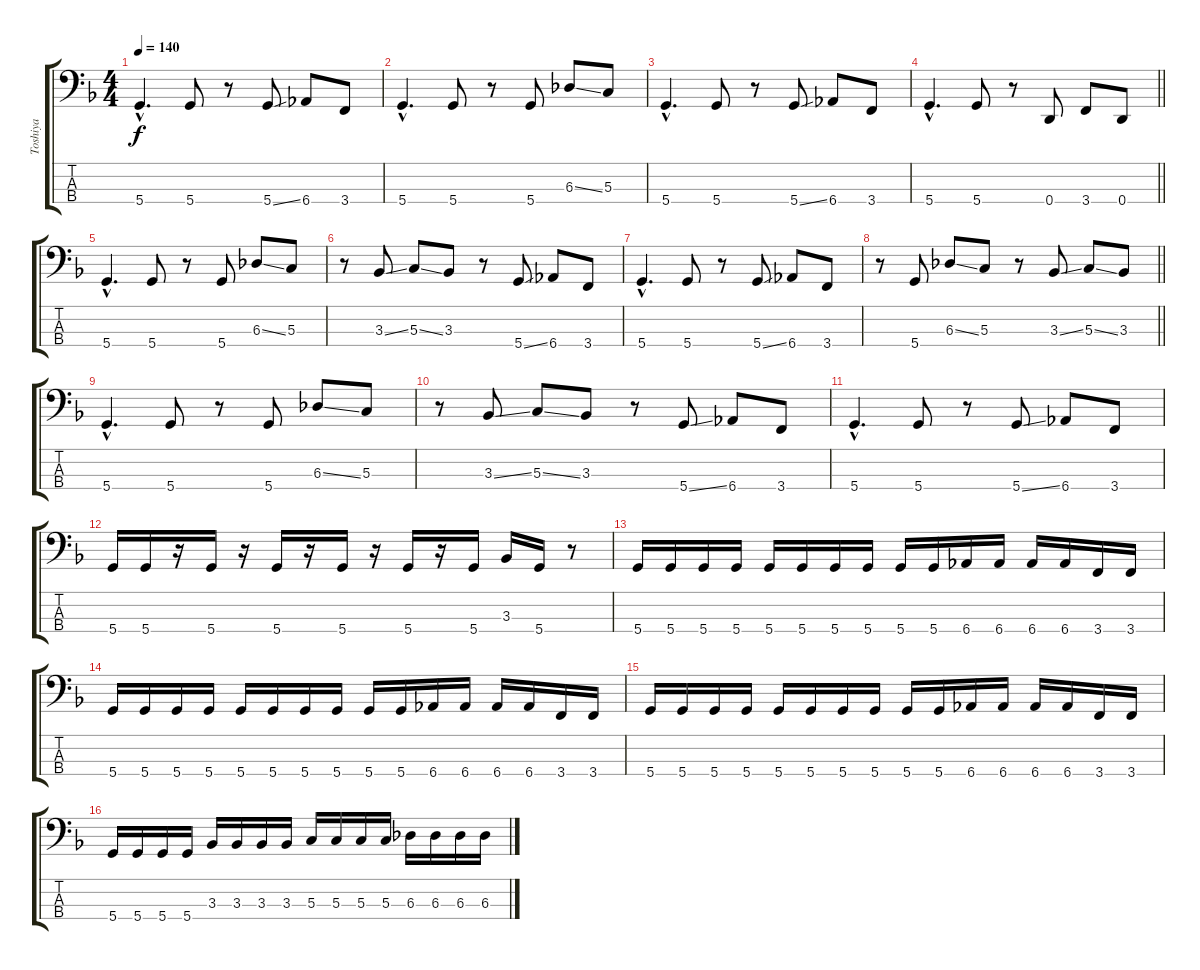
\track ("Toshiya" "Toshiya") {instrument electricbasspick}
\staff {score tabs}
\tuning (F2 C2 G1 D1) {hide}
\ts (4 4)
\tempo 140
\clef f4
\ks dminor
5.4{hac}.4{d dy f} 5.4.8 r.8 5.4{ss}.8 6.4.8 3.4.8 |
5.4{hac}.4{d} 5.4.8 r.8 5.4.8 6.3{ss}.8 5.3.8 |
5.4{hac}.4{d} 5.4.8 r.8 5.4{ss}.8 6.4.8 3.4.8 |
\barLineRight lightlight
5.4{hac}.4{d} 5.4.8 r.8 0.4.8 3.4.8 0.4.8 |
5.4{hac}.4{d} 5.4.8 r.8 5.4.8 6.3{ss}.8 5.3.8 |
r.8 3.3{ss}.8 5.3{ss}.8 3.3.8 r.8 5.4{ss}.8 6.4.8 3.4.8 |
5.4{hac}.4{d} 5.4.8 r.8 5.4{ss}.8 6.4.8 3.4.8 |
\barLineRight lightlight
r.8 5.4.8 6.3{ss}.8 5.3.8 r.8 3.3{ss}.8 5.3{ss}.8 3.3.8 |
5.4{hac}.4{d} 5.4.8 r.8 5.4.8 6.3{ss}.8 5.3.8 |
r.8 3.3{ss}.8 5.3{ss}.8 3.3.8 r.8 5.4{ss}.8 6.4.8 3.4.8 |
5.4{hac}.4{d} 5.4.8 r.8 5.4{ss}.8 6.4.8 3.4.8 |
5.4.16 5.4.16 r.16 5.4.16 r.16 5.4.16 r.16 5.4.16 r.16 5.4.16 r.16 5.4.16 3.3.16 5.4.16 r.8 |
5.4.16 5.4.16 5.4.16 5.4.16 5.4.16 5.4.16 5.4.16 5.4.16 5.4.16 5.4.16 6.4.16 6.4.16 6.4.16 6.4.16 3.4.16 3.4.16 |
5.4.16 5.4.16 5.4.16 5.4.16 5.4.16 5.4.16 5.4.16 5.4.16 5.4.16 5.4.16 6.4.16 6.4.16 6.4.16 6.4.16 3.4.16 3.4.16 |
5.4.16 5.4.16 5.4.16 5.4.16 5.4.16 5.4.16 5.4.16 5.4.16 5.4.16 5.4.16 6.4.16 6.4.16 6.4.16 6.4.16 3.4.16 3.4.16 |
5.4.16 5.4.16 5.4.16 5.4.16 3.3.16 3.3.16 3.3.16 3.3.16 5.3.16 5.3.16 5.3.16 5.3.16 6.3.16 6.3.16 6.3.16 6.3.16
